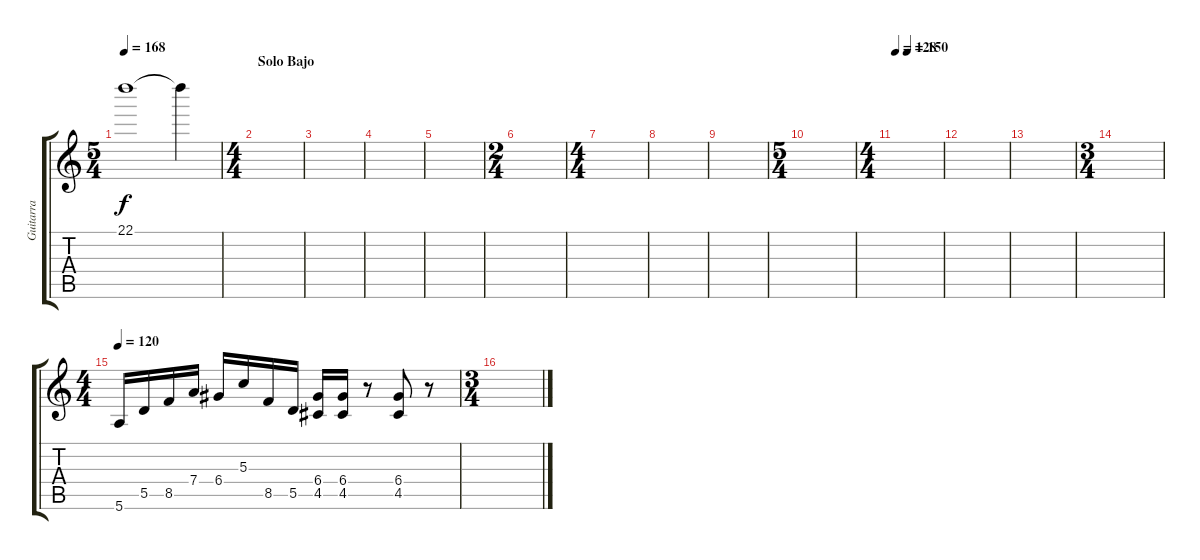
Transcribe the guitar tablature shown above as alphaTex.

\track ("Guitarra" "Guitarra") {instrument overdrivenguitar}
\staff {score tabs}
\tuning (E4 B3 G3 D3 A2 E2) {hide}
\ts (5 4)
\tempo 168
\clef g2
\ks c
22.1{t}.1{dy f} 22.1{t}.4 |
\ts (4 4)
\section ("" "Solo Bajo")
|
|
|
|
\ts (2 4)
|
\ts (4 4)
|
|
|
\ts (5 4)
|
\ts (4 4)
\tempo 128
\tempo (150 0.25)
|
|
|
\ts (3 4)
|
\ts (4 4)
\tempo 120
5.6.16 5.5.16 8.5.16 7.4.16 6.4.16 5.3.16 8.5.16 5.5.16 (6.4 4.5).16 (6.4 4.5).16 r.8 (6.4 4.5).8 r.8 |
\ts (3 4)
